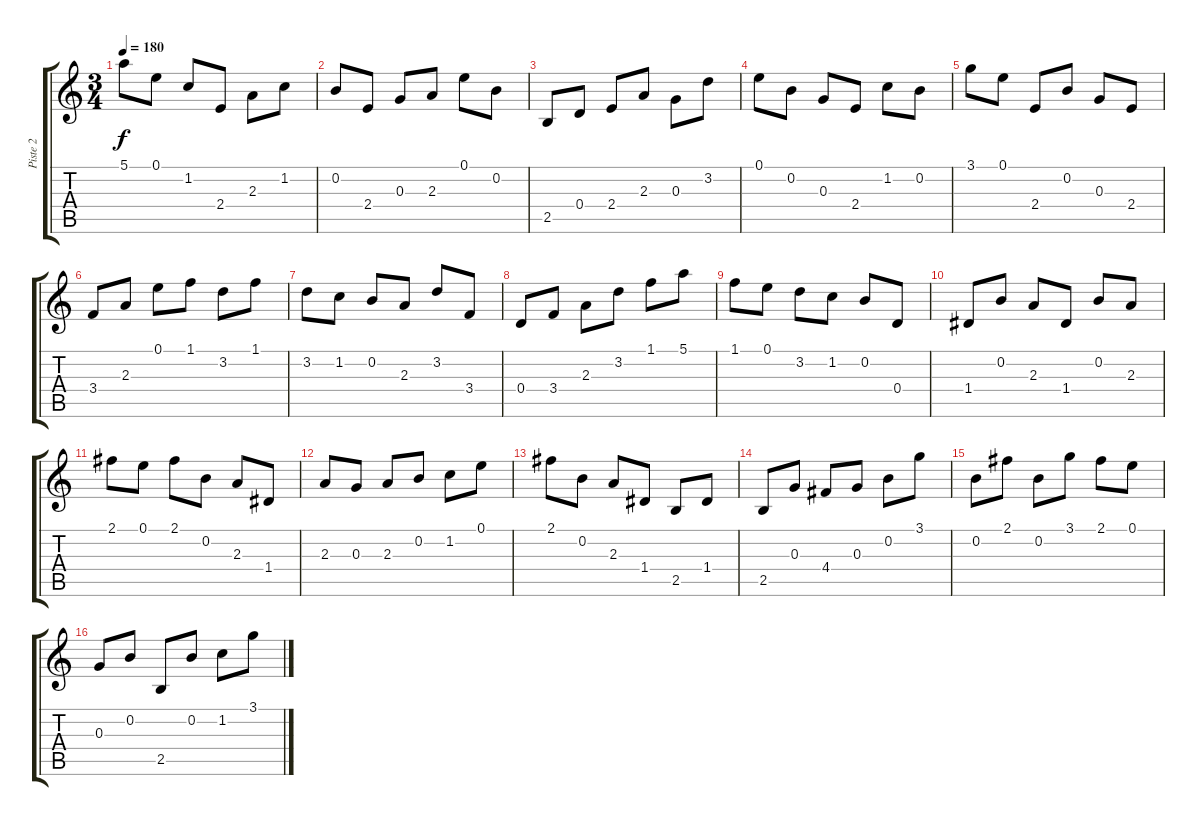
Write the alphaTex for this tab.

\track ("Piste 2" "Piste 2") {instrument contrabass}
\staff {score tabs}
\tuning (E4 B3 G3 D3 A2 E2) {hide}
\ts (3 4)
\tempo 180
\clef g2
\ks c
5.1.8{dy f} 0.1.8 1.2.8 2.4.8 2.3.8 1.2.8 |
0.2.8 2.4.8 0.3.8 2.3.8 0.1.8 0.2.8 |
2.5.8 0.4.8 2.4.8 2.3.8 0.3.8 3.2.8 |
0.1.8 0.2.8 0.3.8 2.4.8 1.2.8 0.2.8 |
3.1.8 0.1.8 2.4.8 0.2.8 0.3.8 2.4.8 |
3.4.8 2.3.8 0.1.8 1.1.8 3.2.8 1.1.8 |
3.2.8 1.2.8 0.2.8 2.3.8 3.2.8 3.4.8 |
0.4.8 3.4.8 2.3.8 3.2.8 1.1.8 5.1.8 |
1.1.8 0.1.8 3.2.8 1.2.8 0.2.8 0.4.8 |
1.4.8 0.2.8 2.3.8 1.4.8 0.2.8 2.3.8 |
2.1.8 0.1.8 2.1.8 0.2.8 2.3.8 1.4.8 |
2.3.8 0.3.8 2.3.8 0.2.8 1.2.8 0.1.8 |
2.1.8 0.2.8 2.3.8 1.4.8 2.5.8 1.4.8 |
2.5.8 0.3.8 4.4.8 0.3.8 0.2.8 3.1.8 |
0.2.8 2.1.8 0.2.8 3.1.8 2.1.8 0.1.8 |
0.3.8 0.2.8 2.5.8 0.2.8 1.2.8 3.1.8
